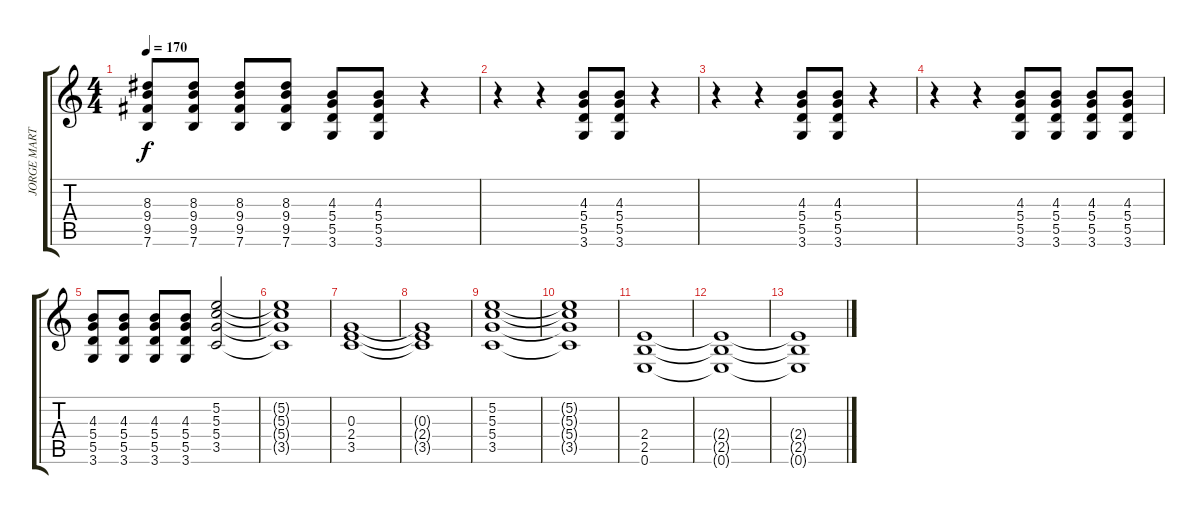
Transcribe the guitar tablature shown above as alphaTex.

\track ("JORGE MARTINEZ" "JORGE MART") {instrument overdrivenguitar}
\staff {score tabs}
\tuning (E4 B3 G3 D3 A2 E2) {hide}
\ts (4 4)
\tempo 170
\clef g2
\ks c
(8.3 9.4 9.5 7.6).8{dy f} (8.3 9.4 9.5 7.6).8 (8.3 9.4 9.5 7.6).8 (8.3 9.4 9.5 7.6).8 (4.3 5.4 5.5 3.6).8 (4.3 5.4 5.5 3.6).8 r.4 |
r.4 r.4 (4.3 5.4 5.5 3.6).8 (4.3 5.4 5.5 3.6).8 r.4 |
r.4 r.4 (4.3 5.4 5.5 3.6).8 (4.3 5.4 5.5 3.6).8 r.4 |
r.4 r.4 (4.3 5.4 5.5 3.6).8 (4.3 5.4 5.5 3.6).8 (4.3 5.4 5.5 3.6).8 (4.3 5.4 5.5 3.6).8 |
(4.3 5.4 5.5 3.6).8 (4.3 5.4 5.5 3.6).8 (4.3 5.4 5.5 3.6).8 (4.3 5.4 5.5 3.6).8 (5.2 5.3 5.4 3.5).2 |
(5.2{t} 5.3{t} 5.4{t} 3.5{t}).1 |
(0.3 2.4 3.5).1 |
(0.3{t} 2.4{t} 3.5{t}).1 |
(5.2 5.3 5.4 3.5).1 |
(5.2{t} 5.3{t} 5.4{t} 3.5{t}).1 |
(2.4 2.5 0.6).1 |
(2.4{t} 2.5{t} 0.6{t}).1 |
(2.4{t} 2.5{t} 0.6{t}).1
